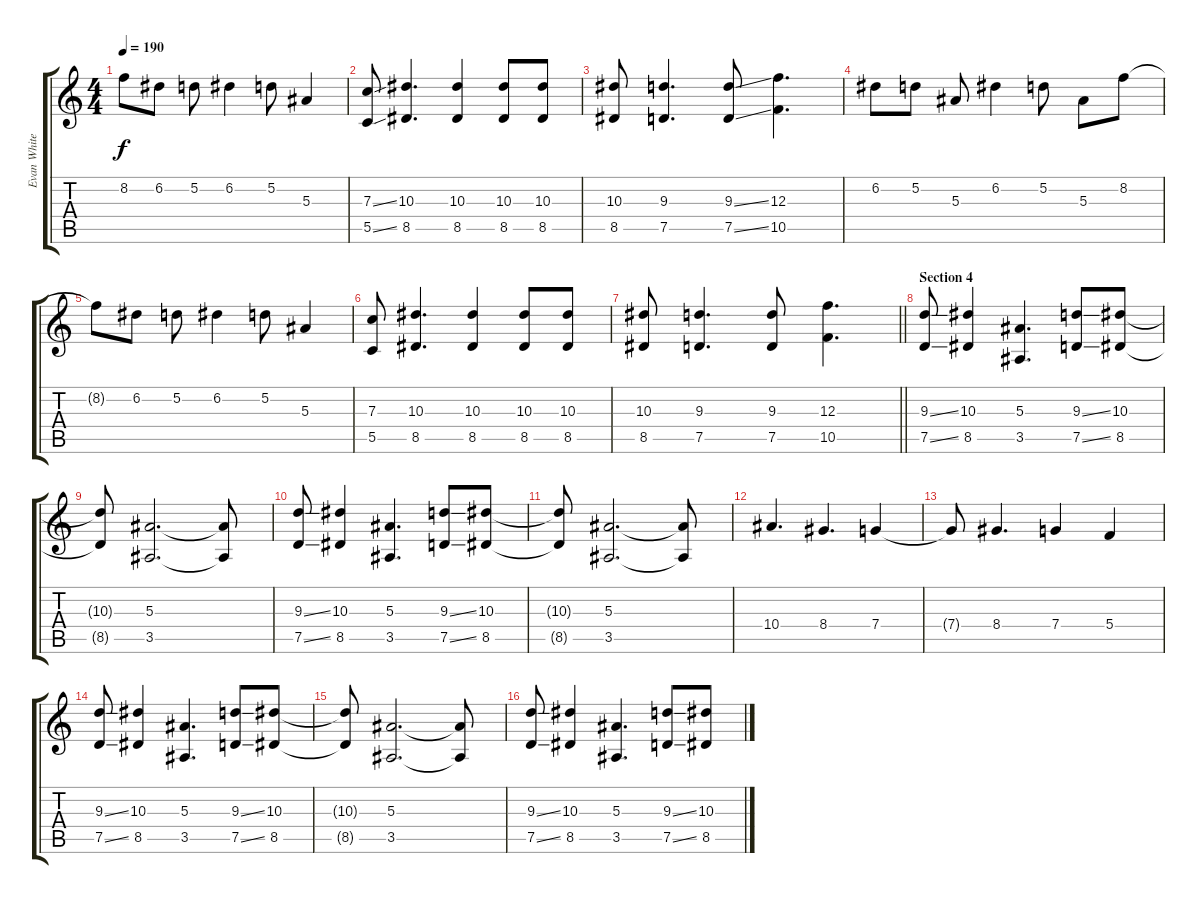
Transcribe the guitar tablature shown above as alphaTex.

\track ("Evan White" "Evan White") {instrument distortionguitar}
\staff {score tabs}
\tuning (D4 A3 F3 C3 G2 C2) {hide}
\ts (4 4)
\tempo 190
\clef g2
\ks c
8.2{t}.8{dy f} 6.2.8 5.2.8 6.2.4 5.2.8 5.3.4 |
(7.3{ss} 5.5{ss}).8 (10.3 8.5).4{d} (10.3 8.5).4 (10.3 8.5).8 (10.3 8.5).8 |
(10.3 8.5).8 (9.3 7.5).4{d} (9.3{ss} 7.5{ss}).8 (12.3 10.5).4{d} |
6.2.8 5.2.8 5.3.8 6.2.4 5.2.8 5.3.8 8.2.8 |
8.2{t}.8 6.2.8 5.2.8 6.2.4 5.2.8 5.3.4 |
(7.3 5.5).8 (10.3 8.5).4{d} (10.3 8.5).4 (10.3 8.5).8 (10.3 8.5).8 |
\barLineRight lightlight
(10.3 8.5).8 (9.3 7.5).4{d} (9.3 7.5).8 (12.3 10.5).4{d} |
\section ("" "Section 4")
(9.3{ss} 7.5{ss}).8 (10.3 8.5).4 (5.3 3.5).4{d} (9.3{ss} 7.5{ss}).8 (10.3 8.5).8 |
(10.3{t} 8.5{t}).8 (5.3 3.5).2{d} (5.3{t} 3.5{t}).8 |
(9.3{ss} 7.5{ss}).8 (10.3 8.5).4 (5.3 3.5).4{d} (9.3{ss} 7.5{ss}).8 (10.3 8.5).8 |
(10.3{t} 8.5{t}).8 (5.3 3.5).2{d} (5.3{t} 3.5{t}).8 |
10.4.4{d} 8.4.4{d} 7.4.4 |
7.4{t}.8 8.4.4{d} 7.4.4 5.4.4 |
(9.3{ss} 7.5{ss}).8 (10.3 8.5).4 (5.3 3.5).4{d} (9.3{ss} 7.5{ss}).8 (10.3 8.5).8 |
(10.3{t} 8.5{t}).8 (5.3 3.5).2{d} (5.3{t} 3.5{t}).8 |
(9.3{ss} 7.5{ss}).8 (10.3 8.5).4 (5.3 3.5).4{d} (9.3{ss} 7.5{ss}).8 (10.3 8.5).8
